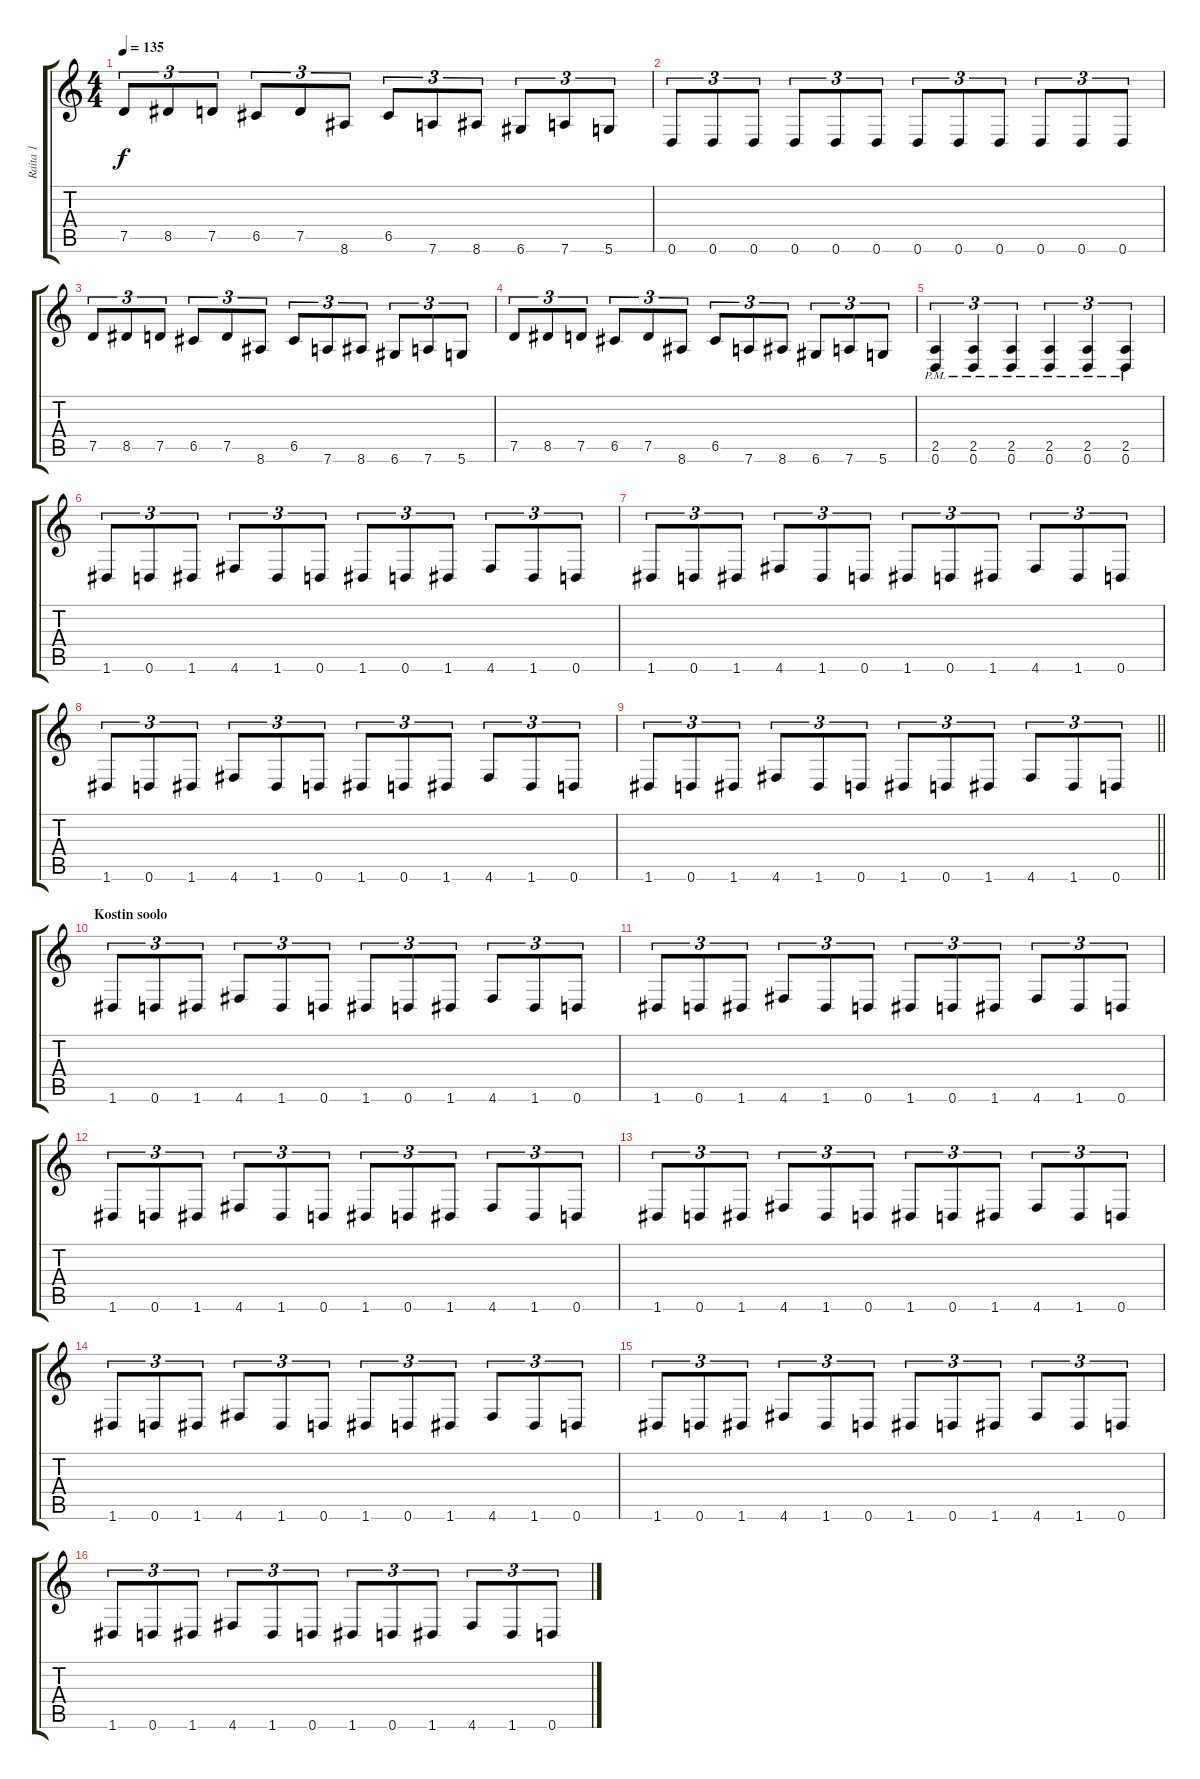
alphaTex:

\track ("Raita 1" "Raita 1") {instrument distortionguitar}
\staff {score tabs}
\tuning (D4 A3 F3 C3 G2 D2) {hide}
\ts (4 4)
\tempo 135
\clef g2
\ks c
7.5.8{tu (3 2) dy f} 8.5.8{tu (3 2)} 7.5.8{tu (3 2)} 6.5.8{tu (3 2)} 7.5.8{tu (3 2)} 8.6.8{tu (3 2)} 6.5.8{tu (3 2)} 7.6.8{tu (3 2)} 8.6.8{tu (3 2)} 6.6.8{tu (3 2)} 7.6.8{tu (3 2)} 5.6.8{tu (3 2)} |
0.6.8{tu (3 2)} 0.6.8{tu (3 2)} 0.6.8{tu (3 2)} 0.6.8{tu (3 2)} 0.6.8{tu (3 2)} 0.6.8{tu (3 2)} 0.6.8{tu (3 2)} 0.6.8{tu (3 2)} 0.6.8{tu (3 2)} 0.6.8{tu (3 2)} 0.6.8{tu (3 2)} 0.6.8{tu (3 2)} |
7.5.8{tu (3 2)} 8.5.8{tu (3 2)} 7.5.8{tu (3 2)} 6.5.8{tu (3 2)} 7.5.8{tu (3 2)} 8.6.8{tu (3 2)} 6.5.8{tu (3 2)} 7.6.8{tu (3 2)} 8.6.8{tu (3 2)} 6.6.8{tu (3 2)} 7.6.8{tu (3 2)} 5.6.8{tu (3 2)} |
7.5.8{tu (3 2)} 8.5.8{tu (3 2)} 7.5.8{tu (3 2)} 6.5.8{tu (3 2)} 7.5.8{tu (3 2)} 8.6.8{tu (3 2)} 6.5.8{tu (3 2)} 7.6.8{tu (3 2)} 8.6.8{tu (3 2)} 6.6.8{tu (3 2)} 7.6.8{tu (3 2)} 5.6.8{tu (3 2)} |
(2.5{pm} 0.6{pm}).4{tu (3 2)} (2.5{pm} 0.6{pm}).4{tu (3 2)} (2.5{pm} 0.6{pm}).4{tu (3 2)} (2.5{pm} 0.6{pm}).4{tu (3 2)} (2.5{pm} 0.6{pm}).4{tu (3 2)} (2.5{pm} 0.6{pm}).4{tu (3 2)} |
1.6.8{tu (3 2)} 0.6.8{tu (3 2)} 1.6.8{tu (3 2)} 4.6.8{tu (3 2)} 1.6.8{tu (3 2)} 0.6.8{tu (3 2)} 1.6.8{tu (3 2)} 0.6.8{tu (3 2)} 1.6.8{tu (3 2)} 4.6.8{tu (3 2)} 1.6.8{tu (3 2)} 0.6.8{tu (3 2)} |
1.6.8{tu (3 2)} 0.6.8{tu (3 2)} 1.6.8{tu (3 2)} 4.6.8{tu (3 2)} 1.6.8{tu (3 2)} 0.6.8{tu (3 2)} 1.6.8{tu (3 2)} 0.6.8{tu (3 2)} 1.6.8{tu (3 2)} 4.6.8{tu (3 2)} 1.6.8{tu (3 2)} 0.6.8{tu (3 2)} |
1.6.8{tu (3 2)} 0.6.8{tu (3 2)} 1.6.8{tu (3 2)} 4.6.8{tu (3 2)} 1.6.8{tu (3 2)} 0.6.8{tu (3 2)} 1.6.8{tu (3 2)} 0.6.8{tu (3 2)} 1.6.8{tu (3 2)} 4.6.8{tu (3 2)} 1.6.8{tu (3 2)} 0.6.8{tu (3 2)} |
\barLineRight lightlight
1.6.8{tu (3 2)} 0.6.8{tu (3 2)} 1.6.8{tu (3 2)} 4.6.8{tu (3 2)} 1.6.8{tu (3 2)} 0.6.8{tu (3 2)} 1.6.8{tu (3 2)} 0.6.8{tu (3 2)} 1.6.8{tu (3 2)} 4.6.8{tu (3 2)} 1.6.8{tu (3 2)} 0.6.8{tu (3 2)} |
\section ("" "Kostin soolo")
1.6.8{tu (3 2)} 0.6.8{tu (3 2)} 1.6.8{tu (3 2)} 4.6.8{tu (3 2)} 1.6.8{tu (3 2)} 0.6.8{tu (3 2)} 1.6.8{tu (3 2)} 0.6.8{tu (3 2)} 1.6.8{tu (3 2)} 4.6.8{tu (3 2)} 1.6.8{tu (3 2)} 0.6.8{tu (3 2)} |
1.6.8{tu (3 2)} 0.6.8{tu (3 2)} 1.6.8{tu (3 2)} 4.6.8{tu (3 2)} 1.6.8{tu (3 2)} 0.6.8{tu (3 2)} 1.6.8{tu (3 2)} 0.6.8{tu (3 2)} 1.6.8{tu (3 2)} 4.6.8{tu (3 2)} 1.6.8{tu (3 2)} 0.6.8{tu (3 2)} |
1.6.8{tu (3 2)} 0.6.8{tu (3 2)} 1.6.8{tu (3 2)} 4.6.8{tu (3 2)} 1.6.8{tu (3 2)} 0.6.8{tu (3 2)} 1.6.8{tu (3 2)} 0.6.8{tu (3 2)} 1.6.8{tu (3 2)} 4.6.8{tu (3 2)} 1.6.8{tu (3 2)} 0.6.8{tu (3 2)} |
1.6.8{tu (3 2)} 0.6.8{tu (3 2)} 1.6.8{tu (3 2)} 4.6.8{tu (3 2)} 1.6.8{tu (3 2)} 0.6.8{tu (3 2)} 1.6.8{tu (3 2)} 0.6.8{tu (3 2)} 1.6.8{tu (3 2)} 4.6.8{tu (3 2)} 1.6.8{tu (3 2)} 0.6.8{tu (3 2)} |
1.6.8{tu (3 2)} 0.6.8{tu (3 2)} 1.6.8{tu (3 2)} 4.6.8{tu (3 2)} 1.6.8{tu (3 2)} 0.6.8{tu (3 2)} 1.6.8{tu (3 2)} 0.6.8{tu (3 2)} 1.6.8{tu (3 2)} 4.6.8{tu (3 2)} 1.6.8{tu (3 2)} 0.6.8{tu (3 2)} |
1.6.8{tu (3 2)} 0.6.8{tu (3 2)} 1.6.8{tu (3 2)} 4.6.8{tu (3 2)} 1.6.8{tu (3 2)} 0.6.8{tu (3 2)} 1.6.8{tu (3 2)} 0.6.8{tu (3 2)} 1.6.8{tu (3 2)} 4.6.8{tu (3 2)} 1.6.8{tu (3 2)} 0.6.8{tu (3 2)} |
1.6.8{tu (3 2)} 0.6.8{tu (3 2)} 1.6.8{tu (3 2)} 4.6.8{tu (3 2)} 1.6.8{tu (3 2)} 0.6.8{tu (3 2)} 1.6.8{tu (3 2)} 0.6.8{tu (3 2)} 1.6.8{tu (3 2)} 4.6.8{tu (3 2)} 1.6.8{tu (3 2)} 0.6.8{tu (3 2)}
